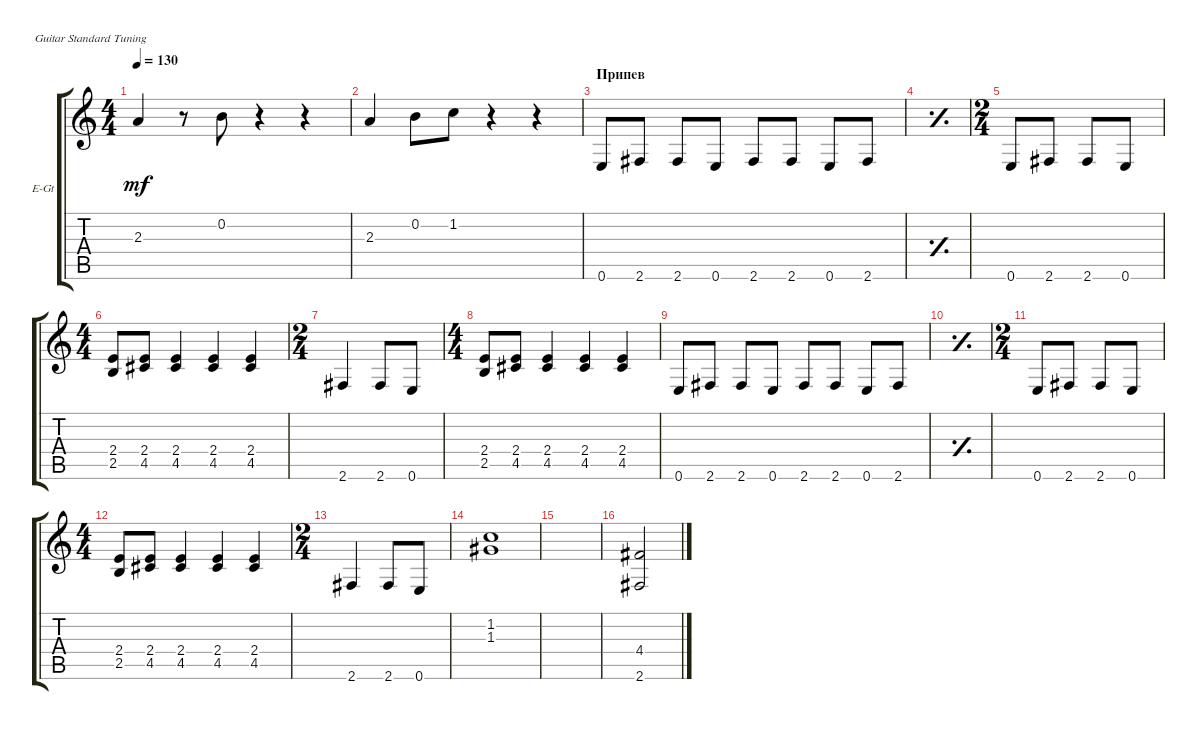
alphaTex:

\defaultSystemsLayout 4
\bracketExtendMode groupsimilarinstruments
\firstSystemTrackNameOrientation horizontal
\otherSystemsTrackNameOrientation horizontal
\track ("Electric Guitar" "E-Gt") {instrument distortionguitar}
\staff {score tabs}
\tuning (E4 B3 G3 D3 A2 E2)
\ts (4 4)
\tempo 130
\clef g2
\ks c
2.3.4{dy mf} r.8 0.2.8 r.4 r.4 |
2.3.4 0.2.8 1.2.8 r.4 r.4 |
\section ("" "Припев")
0.6.8 2.6.8 2.6.8 0.6.8 2.6.8 2.6.8 0.6.8 2.6.8 |
\simile simple
|
\ts (2 4)
\simile none
0.6.8 2.6.8 2.6.8 0.6.8 |
\ts (4 4)
(2.5 2.4).8 (2.4 4.5).8 (2.4 4.5).4 (2.4 4.5).4 (2.4 4.5).4 |
\ts (2 4)
2.6.4 2.6.8 0.6.8 |
\ts (4 4)
\beaming (8 2 2 2 2)
(2.5 2.4).8 (2.4 4.5).8 (2.4 4.5).4 (2.4 4.5).4 (2.4 4.5).4 |
0.6.8 2.6.8 2.6.8 0.6.8 2.6.8 2.6.8 0.6.8 2.6.8 |
\simile simple
|
\ts (2 4)
\simile none
0.6.8 2.6.8 2.6.8 0.6.8 |
\ts (4 4)
(2.5 2.4).8 (2.4 4.5).8 (2.4 4.5).4 (2.4 4.5).4 (2.4 4.5).4 |
\ts (2 4)
2.6.4 2.6.8 0.6.8 |
(1.3 1.2).1 |
|
(4.4 2.6).2
